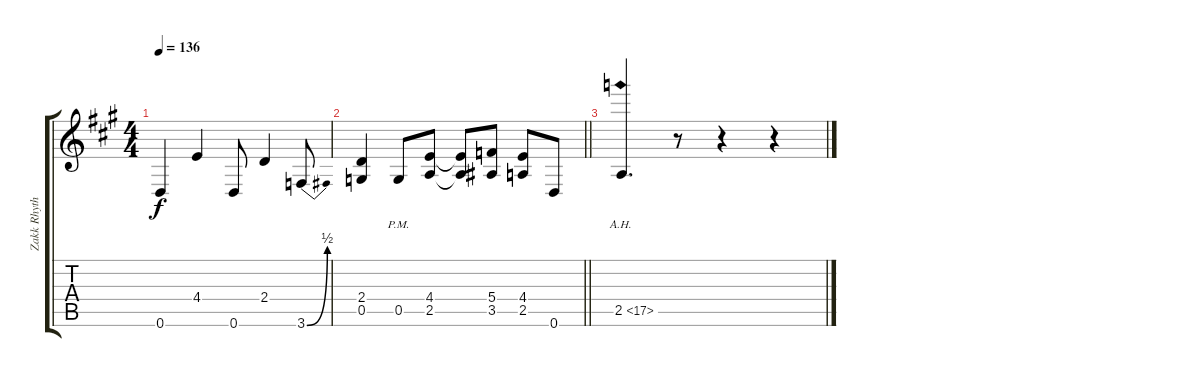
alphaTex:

\track ("Zakk Rhythm" "Zakk Rhyth") {instrument distortionguitar}
\staff {score tabs}
\tuning (D4 A3 F3 C3 G2 D2) {hide}
\ts (4 4)
\tempo 136
\clef g2
\ks a
0.6.4{dy f} 4.4.4 0.6.8 2.4.4 3.6{be (bend 0 0 60 2)}.8 |
\barLineRight lightlight
(2.4 0.5).4 0.5{pm}.8 (4.4 2.5).8 (4.4{t} 2.5{t}).8 (5.4 3.5).8 (4.4 2.5).8 0.6.8 |
2.5{ah 15}.4{d} r.8 r.4 r.4
